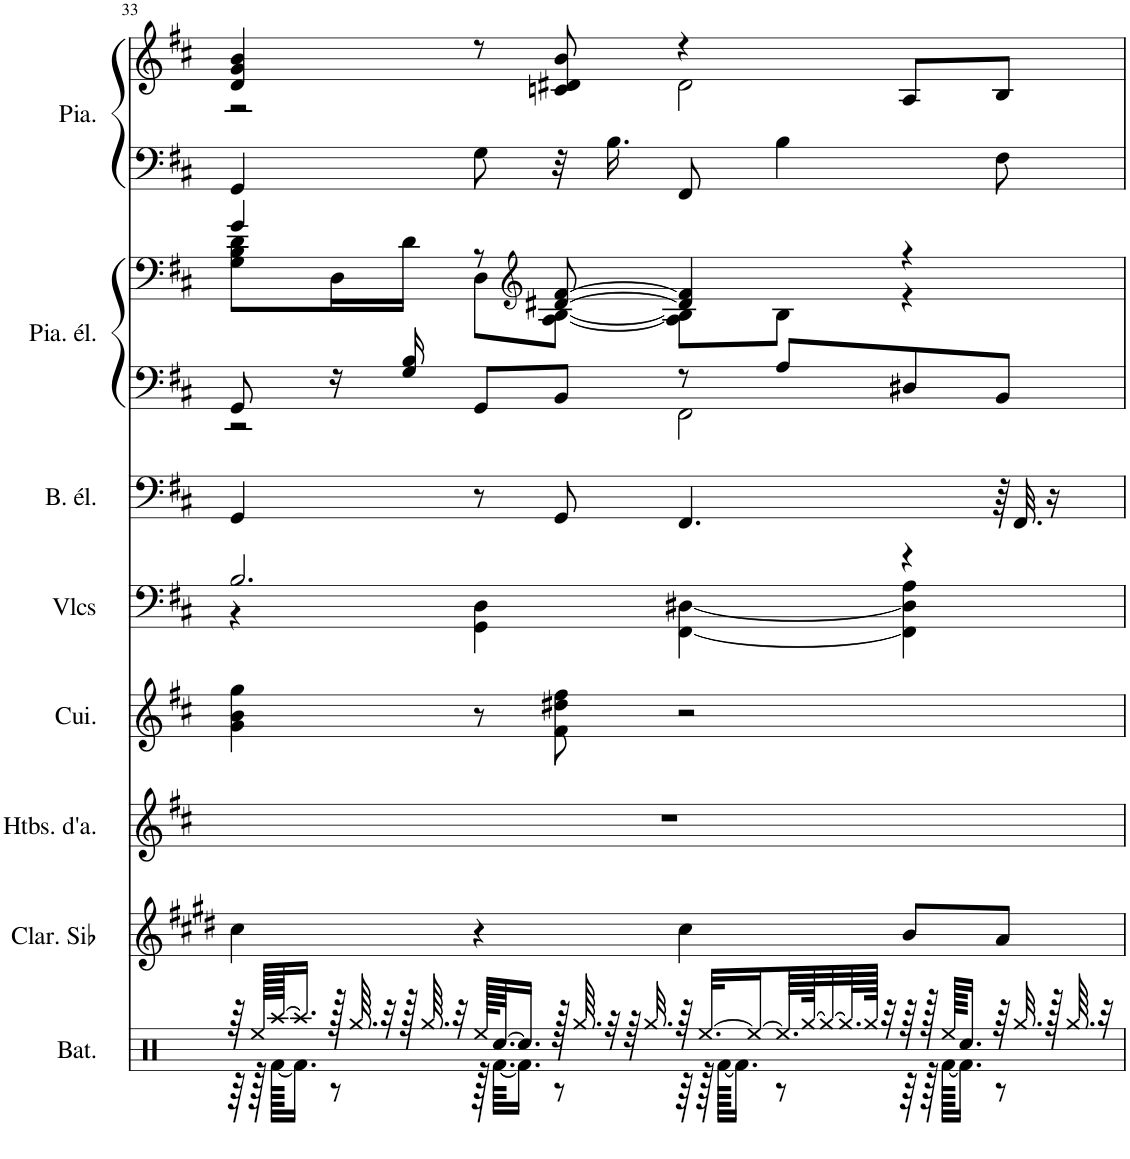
**kern	**kern	**kern	**kern	**kern	**kern	**kern	**kern	**kern	**kern
*part8	*part7	*part6	*part5	*part4	*part3	*part2	*part2	*part1	*part1
*staff10	*staff9	*staff8	*staff7	*staff6	*staff5	*staff4	*staff3	*staff2	*staff1
*I"Batterie, Drums	*I"Clarinette en Sib	*I"Hautbois d'amour, Oboe	*I"Cuivres, Brass Section	*I"Violoncelles, String Ensemble 2	*I"Basse électrique à 5 cordes, Slap Bass 1	*I"Piano électrique, Electric Piano 1	*	*I"Piano, Acoustic Grand Piano	*
*I'Bat.	*I'Clar. Sib	*I'Htbs. d'a.	*I'Cui.	*I'Vlcs	*I'B. él.	*I'Pia. él.	*	*I'Pia.	*
!!LO:PB:g=z
*clefX	*clefG2	*clefG2	*clefG2	*clefF4	*clefF4	*clefF4	*clefF4	*clefF4	*clefG2
*	*Trd1c2	*Trd2c3	*	*	*Trd7c12	*	*	*	*
*k[]	*k[f#c#g#d#]	*k[f#c#]	*k[f#c#]	*k[f#c#]	*k[f#c#]	*k[f#c#]	*k[f#c#]	*k[f#c#]	*k[f#c#]
*M4/4	*M4/4	*M4/4	*M4/4	*M4/4	*M4/4	*M4/4	*M4/4	*M4/4	*M4/4
=33	=33	=33	=33	=33	=33	=33	=33	=33	=33
*^	*	*	*	*^	*	*^	*^	*	*^
64r	64r	4cc#\	1r	4g\ 4b\ 4gg\	2.B/	4r	4GG/	8GG/	2r	4g/	8G\ 8B\ 8d\L	4GG/	4d/ 4g/ 4b/	2r
128Ree/LLLLL	128r	.	.	.	.	.	.	.	.	.	.	.	.	.
[128Raa/JJJ	[128Rf\KKKLL	.	.	.	.	.	.	.	.	.	.	.	.	.
16.Raa/JJ]	16.Rf\JJ]	.	.	.	.	.	.	.	.	.	.	.	.	.
128r	8r	.	.	.	.	.	.	16r	.	.	16D\L	.	.	.
64.Rgg/	.	.	.	.	.	.	.	.	.	.	.	.	.	.
32r	.	.	.	.	.	.	.	.	.	.	.	.	.	.
128r	.	.	.	.	.	.	.	16G/ 16B/	.	.	16d\JJ	.	.	.
64.Rgg/	.	.	.	.	.	.	.	.	.	.	.	.	.	.
32r	.	.	.	.	.	.	.	.	.	.	.	.	.	.
128Ree/KLLLL	128r	4r	.	8r	.	4GG\ 4D\	8r	8GG/L	.	8r	8D\L	8G\	8r	.
[64.Rcc/JJ	[64.Rf\KKLL	.	.	.	.	.	.	.	.	.	.	.	.	.
16.Rcc/JJ]	16.Rf\JJ]	.	.	.	.	.	.	.	.	.	.	.	.	.
*	*	*	*	*	*	*	*	*	*	*clefG2	*	*	*	*
128r	8r	.	.	8f#\ 8dd#X\ 8ff#\	.	.	8GG/	8BB/J	.	[8d#X/ [8f#/	[8A\ [8B\J	32r	8cn/ 8d#X/ 8b/	.
64.Rgg/	.	.	.	.	.	.	.	.	.	.	.	.	.	.
32r	.	.	.	.	.	.	.	.	.	.	.	16.B\	.	.
64r	.	.	.	.	.	.	.	.	.	.	.	.	.	.
32.Rgg/	.	.	.	.	.	.	.	.	.	.	.	.	.	.
64r	64r	4cc#\	.	2r	.	[4FF#\ [4D#X\	4.FF#/	8r	2FF#\	4d#/] 4f#/]	8A\] 8B\]L	8FF#/	4r	2d#\
[32.Ree/KLL	128r	.	.	.	.	.	.	.	.	.	.	.	.	.
.	[128Rf\KKKLL	.	.	.	.	.	.	.	.	.	.	.	.	.
.	16.Rf\JJ]	.	.	.	.	.	.	.	.	.	.	.	.	.
16Ree/_	.	.	.	.	.	.	.	.	.	.	.	.	.	.
64.Ree/LL]	8r	.	.	.	.	.	.	8A/L	.	.	8B\J	4B\	.	.
[128Rgg/JK	.	.	.	.	.	.	.	.	.	.	.	.	.	.
32Rgg/_	.	.	.	.	.	.	.	.	.	.	.	.	.	.
64.Rgg/L]	.	.	.	.	.	.	.	.	.	.	.	.	.	.
128Rgg/JJJJk	.	.	.	.	.	.	.	.	.	.	.	.	.	.
32r	.	.	.	.	.	.	.	.	.	.	.	.	.	.
64r	64r	8b/L	.	.	4r	4FF#\] 4D#\] 4A\	.	8D#X/	.	4r	4r	.	8A/L	.
128r	128r	.	.	.	.	.	.	.	.	.	.	.	.	.
128Ree/KKKLL	[128Rf\KKKLL	.	.	.	.	.	.	.	.	.	.	.	.	.
16.Rcc/JJ	16.Rf\JJ]	.	.	.	.	.	.	.	.	.	.	.	.	.
64r	8r	8a/J	.	.	.	.	64r	8BB/J	.	.	.	8F#\	8B/J	.
32.Rgg/	.	.	.	.	.	.	32.FF#/	.	.	.	.	.	.	.
128r	.	.	.	.	.	.	16r	.	.	.	.	.	.	.
64.Rgg/	.	.	.	.	.	.	.	.	.	.	.	.	.	.
32r	.	.	.	.	.	.	.	.	.	.	.	.	.	.
*	*	*	*	*	*	*	*	*v	*v	*	*	*	*v	*v
*v	*v	*	*	*	*v	*v	*	*	*v	*v	*	*
=	=	=	=	=	=	=	=	=	=
*-	*-	*-	*-	*-	*-	*-	*-	*-	*-
